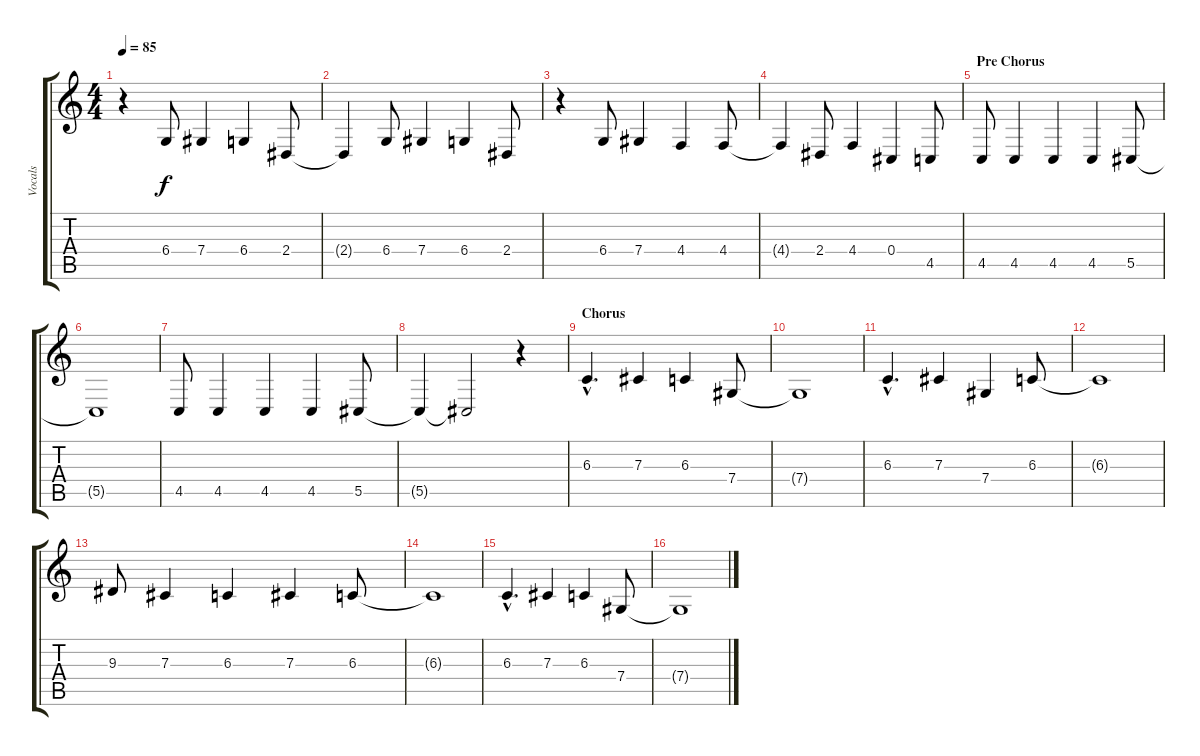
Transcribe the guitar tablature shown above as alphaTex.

\track ("Vocals" "Vocals") {instrument lead1square}
\staff {score tabs}
\tuning (Eb4 Bb3 Gb3 Db3 Ab2 Eb2) {hide}
\ts (4 4)
\tempo 85
\clef g2
\ks c
r.4{dy f} 6.4.8 7.4.4 6.4.4 2.4.8 |
2.4{t}.4 6.4.8 7.4.4 6.4.4 2.4.8 |
r.4 6.4.8 7.4.4 4.4.4 4.4.8 |
4.4{t}.4 2.4.8 4.4.4 0.4.4 4.5.8 |
\section ("" "Pre Chorus")
4.5.8 4.5.4 4.5.4 4.5.4 5.5.8 |
5.5{t}.1 |
4.5.8 4.5.4 4.5.4 4.5.4 5.5.8 |
5.5{t}.4 5.5{t}.2 r.4 |
\section ("" "Chorus")
6.3{hac}.4{d} 7.3.4 6.3.4 7.4.8 |
7.4{t}.1 |
6.3{hac}.4{d} 7.3.4 7.4.4 6.3.8 |
6.3{t}.1 |
9.3.8 7.3.4 6.3.4 7.3.4 6.3.8 |
6.3{t}.1 |
6.3{hac}.4{d} 7.3.4 6.3.4 7.4.8 |
7.4{t}.1
